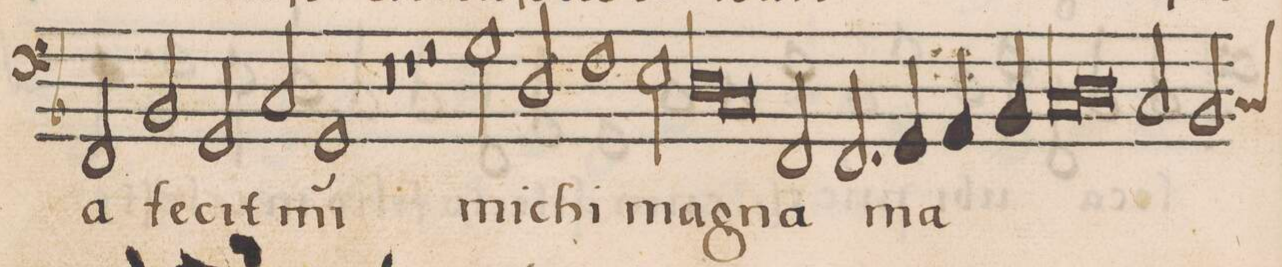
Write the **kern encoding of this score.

**kern	**text
*I"BASSVS	*
*clefF4	*
*k[b-]	*
*met(C)	*
*M2/1	*
2FF/	-a
2BB-/	fe-
=12-	=12-
2GG/	-cit
2C/	mi-
1GG	-(chi)
=13-	=13-
0r	.
=14-	=14-
1r	.
2r	.
2G\	mi-
=15-	=15-
2D/	-chi
1F	.
2E\	ma-
=16-	=16-
*lig	*
1D	.
1C	.
*Xlig	*
=17-	=17-
2FF/	-gna
2.FF/	ma-
4GG/	.
4AA/	.
4BB-/	.
=18-	=18-
*lig	*
1C	.
1D	.
*Xlig	*
=19-	=19-
2C/	.
*custos:C	*
2BB-/	.
*-	*-
